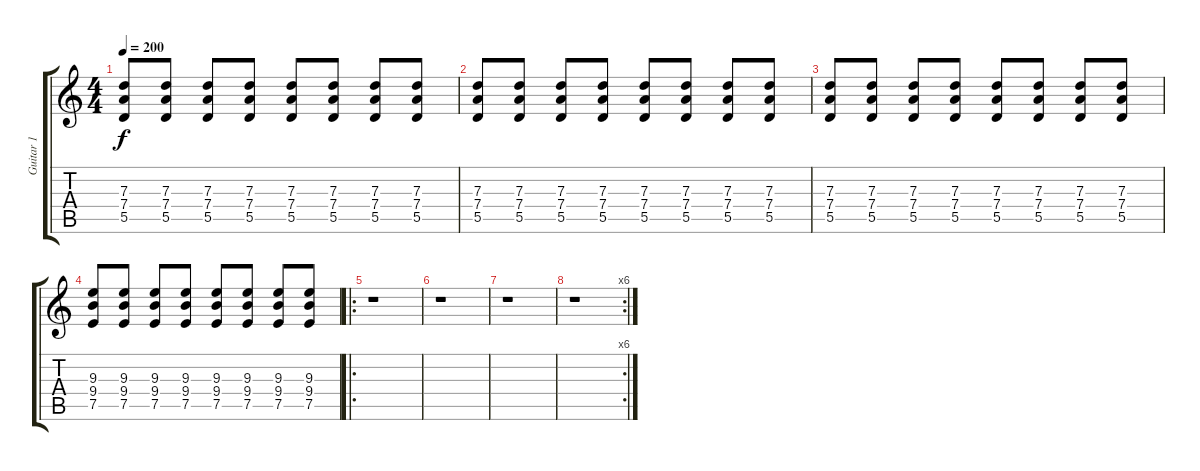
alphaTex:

\track ("Guitar 1" "Guitar 1") {instrument distortionguitar}
\staff {score tabs}
\tuning (E4 B3 G3 D3 A2 E2) {hide}
\ts (4 4)
\tempo 200
\clef g2
\ks c
(7.3 7.4 5.5).8{dy f} (7.3 7.4 5.5).8 (7.3 7.4 5.5).8 (7.3 7.4 5.5).8 (7.3 7.4 5.5).8 (7.3 7.4 5.5).8 (7.3 7.4 5.5).8 (7.3 7.4 5.5).8 |
(7.3 7.4 5.5).8 (7.3 7.4 5.5).8 (7.3 7.4 5.5).8 (7.3 7.4 5.5).8 (7.3 7.4 5.5).8 (7.3 7.4 5.5).8 (7.3 7.4 5.5).8 (7.3 7.4 5.5).8 |
(7.3 7.4 5.5).8 (7.3 7.4 5.5).8 (7.3 7.4 5.5).8 (7.3 7.4 5.5).8 (7.3 7.4 5.5).8 (7.3 7.4 5.5).8 (7.3 7.4 5.5).8 (7.3 7.4 5.5).8 |
(9.3 9.4 7.5).8 (9.3 9.4 7.5).8 (9.3 9.4 7.5).8 (9.3 9.4 7.5).8 (9.3 9.4 7.5).8 (9.3 9.4 7.5).8 (9.3 9.4 7.5).8 (9.3 9.4 7.5).8 |
\ro
r.1 |
r.1 |
r.1 |
\rc 6
r.1
